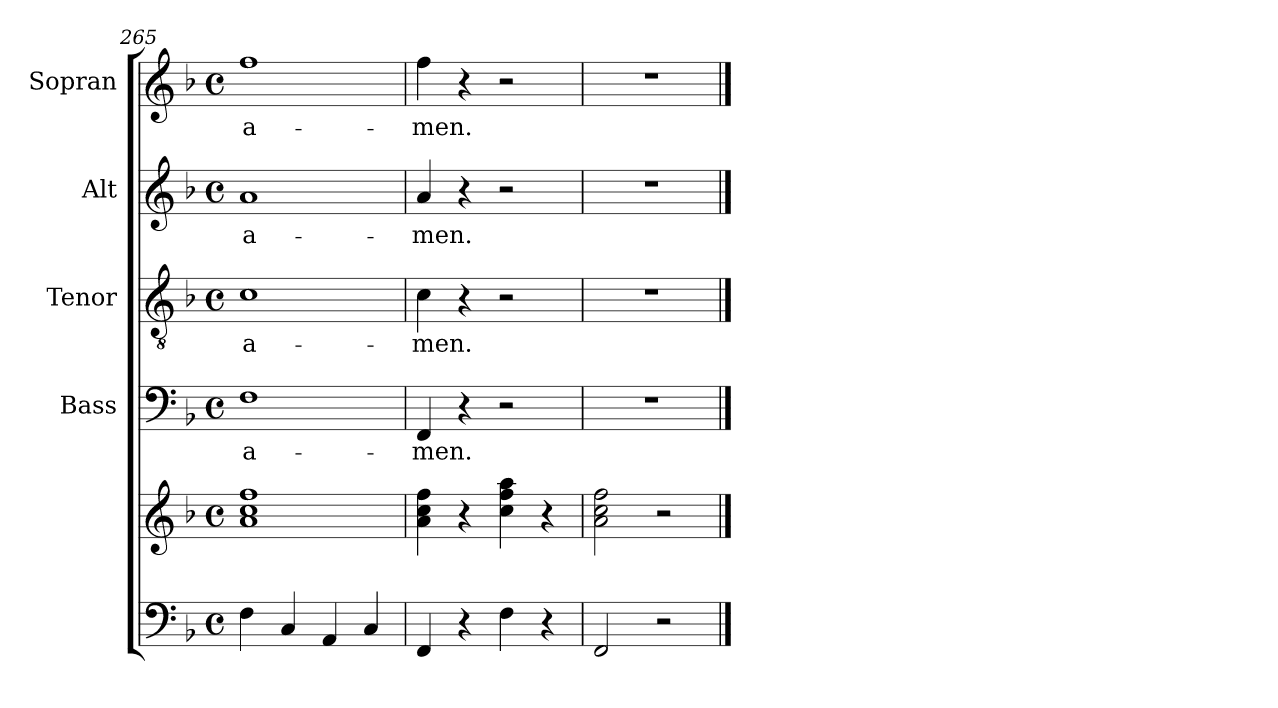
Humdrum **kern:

**kern	**kern	**kern	**text	**kern	**text	**kern	**text	**kern	**text
*part5	*part5	*part4	*part4	*part3	*part3	*part2	*part2	*part1	*part1
*staff6	*staff5	*staff4	*staff4	*staff3	*staff3	*staff2	*staff2	*staff1	*staff1
*	*	*I"Bass	*	*I"Tenor	*	*I"Alt	*	*I"Sopran	*
*	*	*I'B.	*	*I'T.	*	*I'A.	*	*I'S.	*
*clefF4	*clefG2	*clefF4	*	*clefGv2	*	*clefG2	*	*clefG2	*
*k[b-]	*k[b-]	*k[b-]	*	*k[b-]	*	*k[b-]	*	*k[b-]	*
*F:	*F:	*F:	*	*F:	*	*F:	*	*F:	*
*M4/4	*M4/4	*M4/4	*	*M4/4	*	*M4/4	*	*M4/4	*
*met(c)	*met(c)	*met(c)	*	*met(c)	*	*met(c)	*	*met(c)	*
=265	=265	=265	=265	=265	=265	=265	=265	=265	=265
!	!	!	!LO:LY:b	!	!LO:LY:b	!	!LO:LY:b	!	!LO:LY:b
4F\	1a 1cc 1ff	1F	a-	1c	a-	1a	a-	1ff	a-
4C/	.	.	.	.	.	.	.	.	.
4AA/	.	.	.	.	.	.	.	.	.
4C/	.	.	.	.	.	.	.	.	.
=266	=266	=266	=266	=266	=266	=266	=266	=266	=266
!	!	!	!LO:LY:b	!	!LO:LY:b	!	!LO:LY:b	!	!LO:LY:b
4FF/	4a\ 4cc\ 4ff\	4FF/	-men.	4c\	-men.	4a/	-men.	4ff\	-men.
4r	4r	4r	.	4r	.	4r	.	4r	.
4F\	4cc\ 4ff\ 4aa\	2r	.	2r	.	2r	.	2r	.
4r	4r	.	.	.	.	.	.	.	.
=267	=267	=267	=267	=267	=267	=267	=267	=267	=267
2FF/	2a\ 2cc\ 2ff\	1r	.	1r	.	1r	.	1r	.
2r	2r	.	.	.	.	.	.	.	.
==	==	==	==	==	==	==	==	==	==
*-	*-	*-	*-	*-	*-	*-	*-	*-	*-
